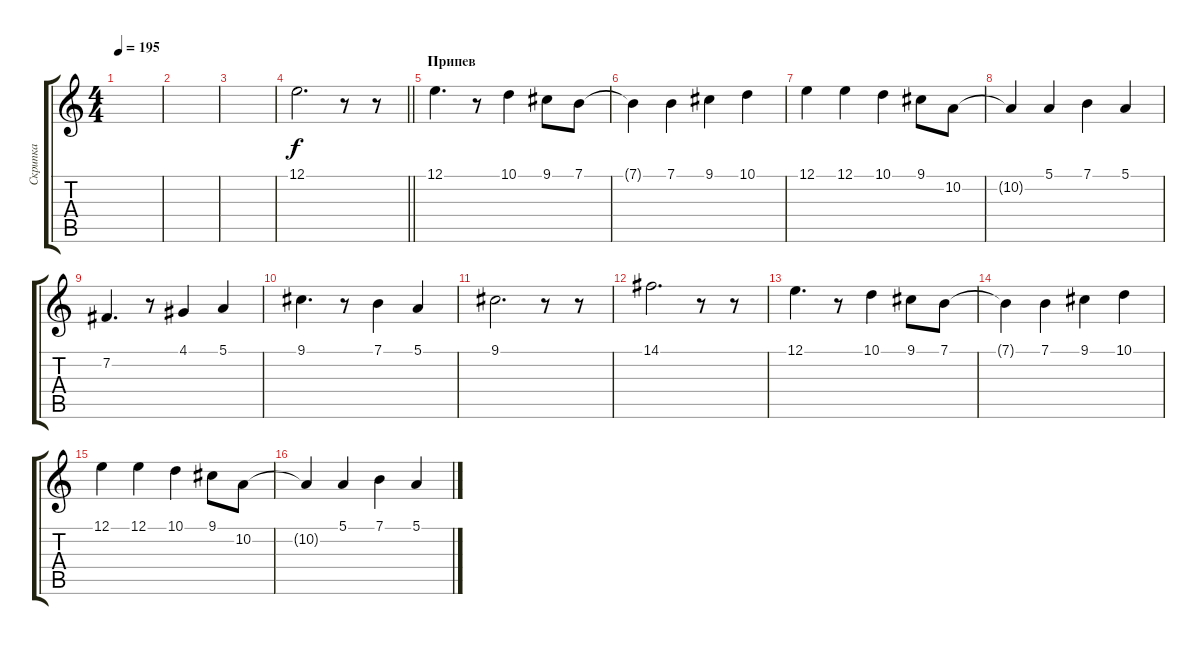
\track ("Скрипка" "Скрипка") {instrument viola}
\staff {score tabs}
\tuning (E4 B3 G3 D3 A2 E2) {hide}
\ts (4 4)
\tempo 195
\clef g2
\ks c
|
|
|
\barLineRight lightlight
12.1.2{d} r.8 r.8 |
\section ("" "Припев")
12.1.4{d} r.8 10.1.4 9.1.8 7.1.8 |
7.1{t}.4 7.1.4 9.1.4 10.1.4 |
12.1.4 12.1.4 10.1.4 9.1.8 10.2.8 |
10.2{t}.4 5.1.4 7.1.4 5.1.4 |
7.2.4{d} r.8 4.1.4 5.1.4 |
9.1.4{d} r.8 7.1.4 5.1.4 |
9.1.2{d} r.8 r.8 |
14.1.2{d} r.8 r.8 |
12.1.4{d} r.8 10.1.4 9.1.8 7.1.8 |
7.1{t}.4 7.1.4 9.1.4 10.1.4 |
12.1.4 12.1.4 10.1.4 9.1.8 10.2.8 |
10.2{t}.4 5.1.4 7.1.4 5.1.4
